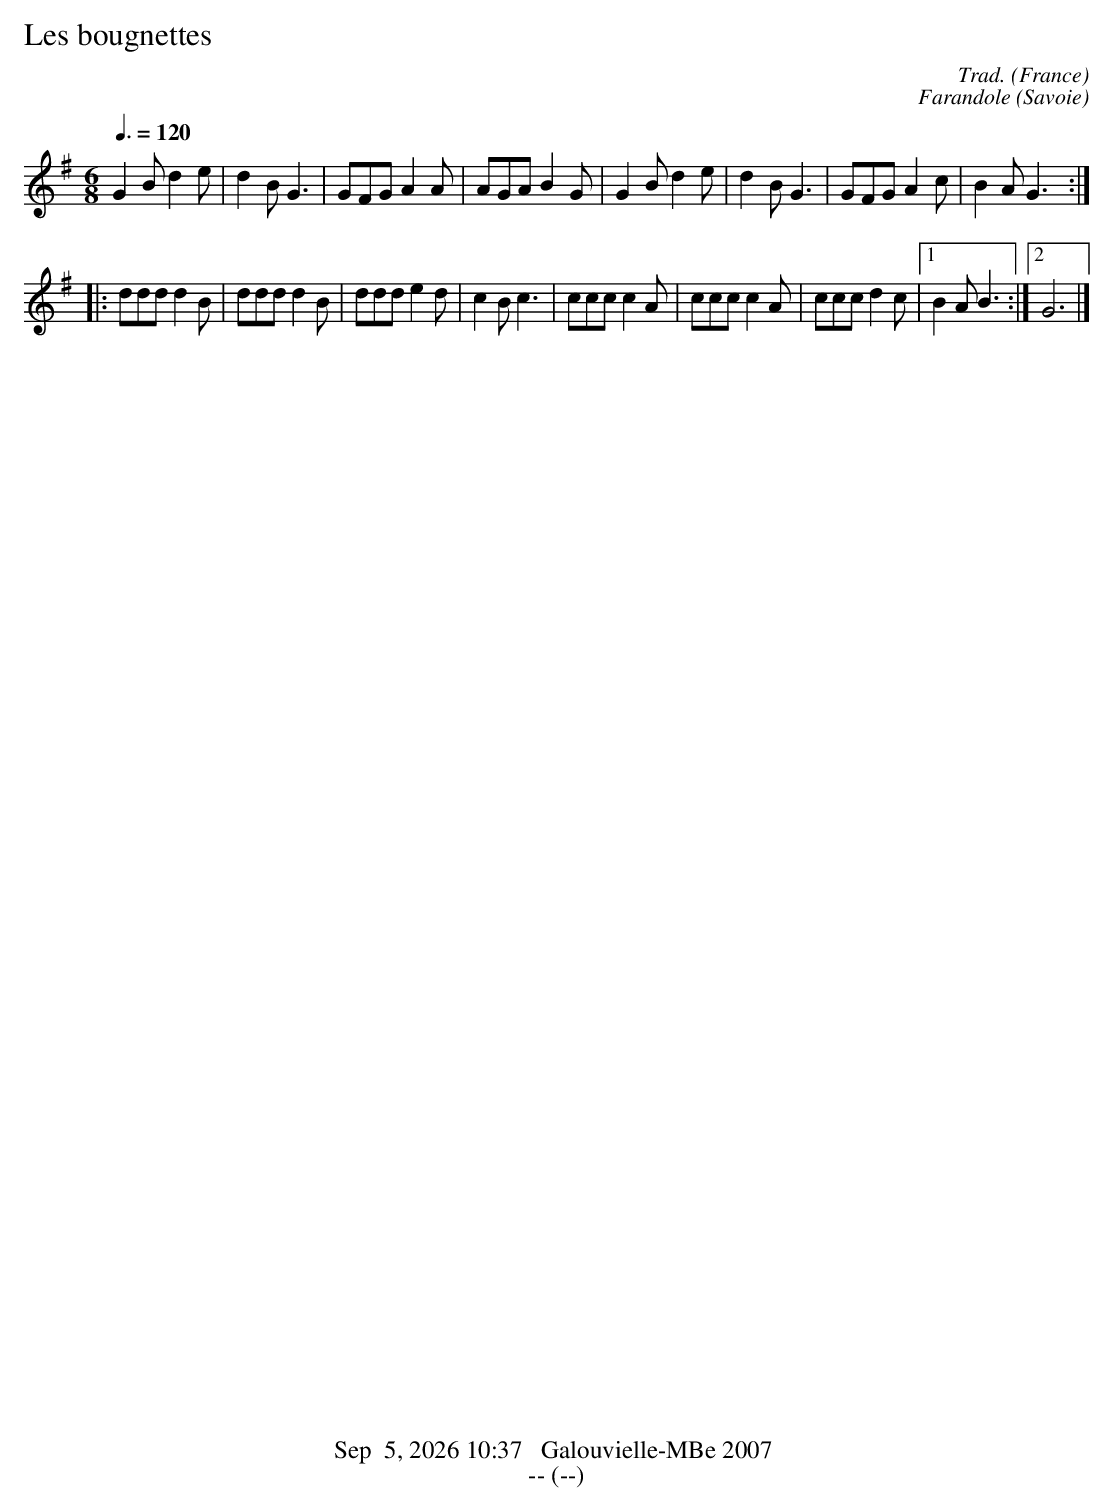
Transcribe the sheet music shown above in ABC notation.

X:1
T:Les bougnettes
O:France
C:Trad.
M:6/8
L:1/8
Q:3/8=120
K:G
G2B d2e|d2B G3|GFG A2A|AGA B2G|G2B d2e|d2B G3|GFG A2c|B2 A G3::
ddd d2B|ddd d2B|ddd e2d|c2B c3|ccc c2A|ccc c2A|ccc d2c|1 B2A B3:|2G6|]


w:En pas-sant par le Bo-nant, Y'a des bou-gnet-tes, Y'a des bou-gnet-tes, En pas-sant par le Bo-nant, Y'a des bou-gnet-tes,et ma-ta-fan
w:En pas-sant les Py-ré-nnées Y'a de la nei-ge, Y'a de la nei-ge, En pas-sant les Py-ré-nnées Y'a de la nei-ge jus-qu'au nez
w:En pas-sant le ca-ni-gou Y'a de la nei-ge, Y'a de la nei-ge, En pas-sant le ca-ni-gou Y'a de la nei-ge jus-qu'au cou
w:En pas-sant l'Hi-ma-la-ya Y'a de la nei-ge, Y'a de la nei-ge, En pas-sant l'Hi-ma-la-ya Y'a de la nei-ge jus-que là

W:En passant le canigou
W:En passant le ...
